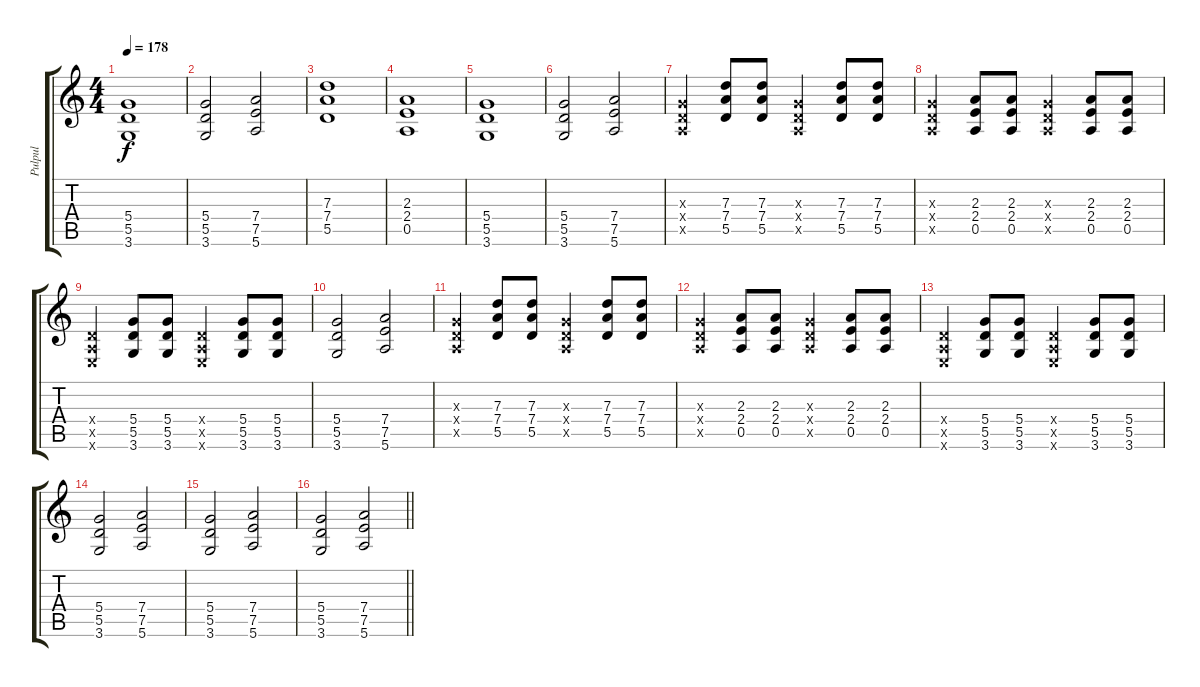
\track ("Pulpul" "Pulpul") {instrument overdrivenguitar}
\staff {score tabs}
\tuning (E4 B3 G3 D3 A2 E2) {hide}
\ts (4 4)
\tempo 178
\clef g2
\ks c
(5.4 5.5 3.6).1{dy f} |
(5.4 5.5 3.6).2 (7.4 7.5 5.6).2 |
(7.3 7.4 5.5).1 |
(2.3 2.4 0.5).1 |
(5.4 5.5 3.6).1 |
(5.4 5.5 3.6).2 (7.4 7.5 5.6).2 |
(0.3{x} 0.4{x} 0.5{x}).4 (7.3 7.4 5.5).8 (7.3 7.4 5.5).8 (0.3{x} 0.4{x} 0.5{x}).4 (7.3 7.4 5.5).8 (7.3 7.4 5.5).8 |
(0.3{x} 0.4{x} 0.5{x}).4 (2.3 2.4 0.5).8 (2.3 2.4 0.5).8 (0.3{x} 0.4{x} 0.5{x}).4 (2.3 2.4 0.5).8 (2.3 2.4 0.5).8 |
(0.4{x} 0.5{x} 0.6{x}).4 (5.4 5.5 3.6).8 (5.4 5.5 3.6).8 (0.4{x} 0.5{x} 0.6{x}).4 (5.4 5.5 3.6).8 (5.4 5.5 3.6).8 |
(5.4 5.5 3.6).2 (7.4 7.5 5.6).2 |
(0.3{x} 0.4{x} 0.5{x}).4 (7.3 7.4 5.5).8 (7.3 7.4 5.5).8 (0.3{x} 0.4{x} 0.5{x}).4 (7.3 7.4 5.5).8 (7.3 7.4 5.5).8 |
(0.3{x} 0.4{x} 0.5{x}).4 (2.3 2.4 0.5).8 (2.3 2.4 0.5).8 (0.3{x} 0.4{x} 0.5{x}).4 (2.3 2.4 0.5).8 (2.3 2.4 0.5).8 |
(0.4{x} 0.5{x} 0.6{x}).4 (5.4 5.5 3.6).8 (5.4 5.5 3.6).8 (0.4{x} 0.5{x} 0.6{x}).4 (5.4 5.5 3.6).8 (5.4 5.5 3.6).8 |
(5.4 5.5 3.6).2 (7.4 7.5 5.6).2 |
(5.4 5.5 3.6).2 (7.4 7.5 5.6).2 |
\barLineRight lightlight
(5.4 5.5 3.6).2 (7.4 7.5 5.6).2
